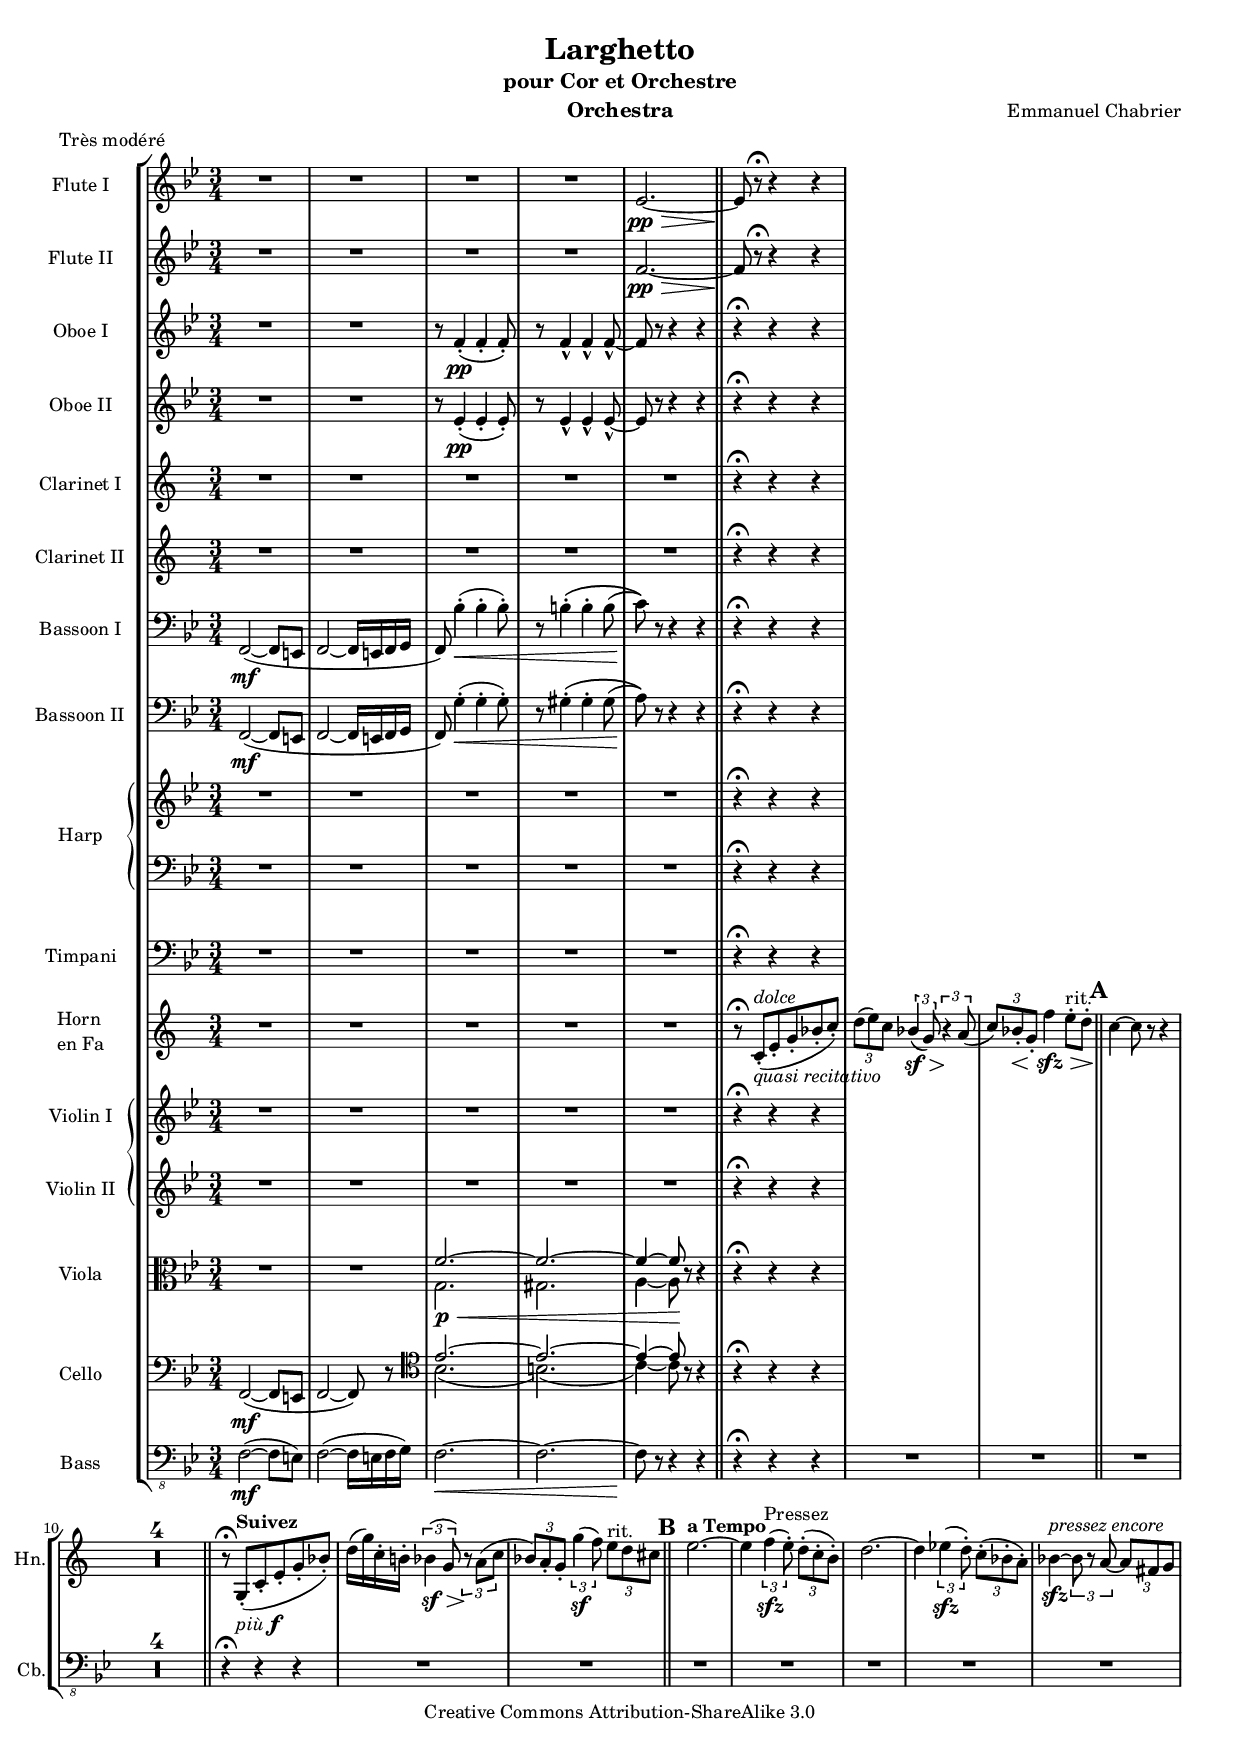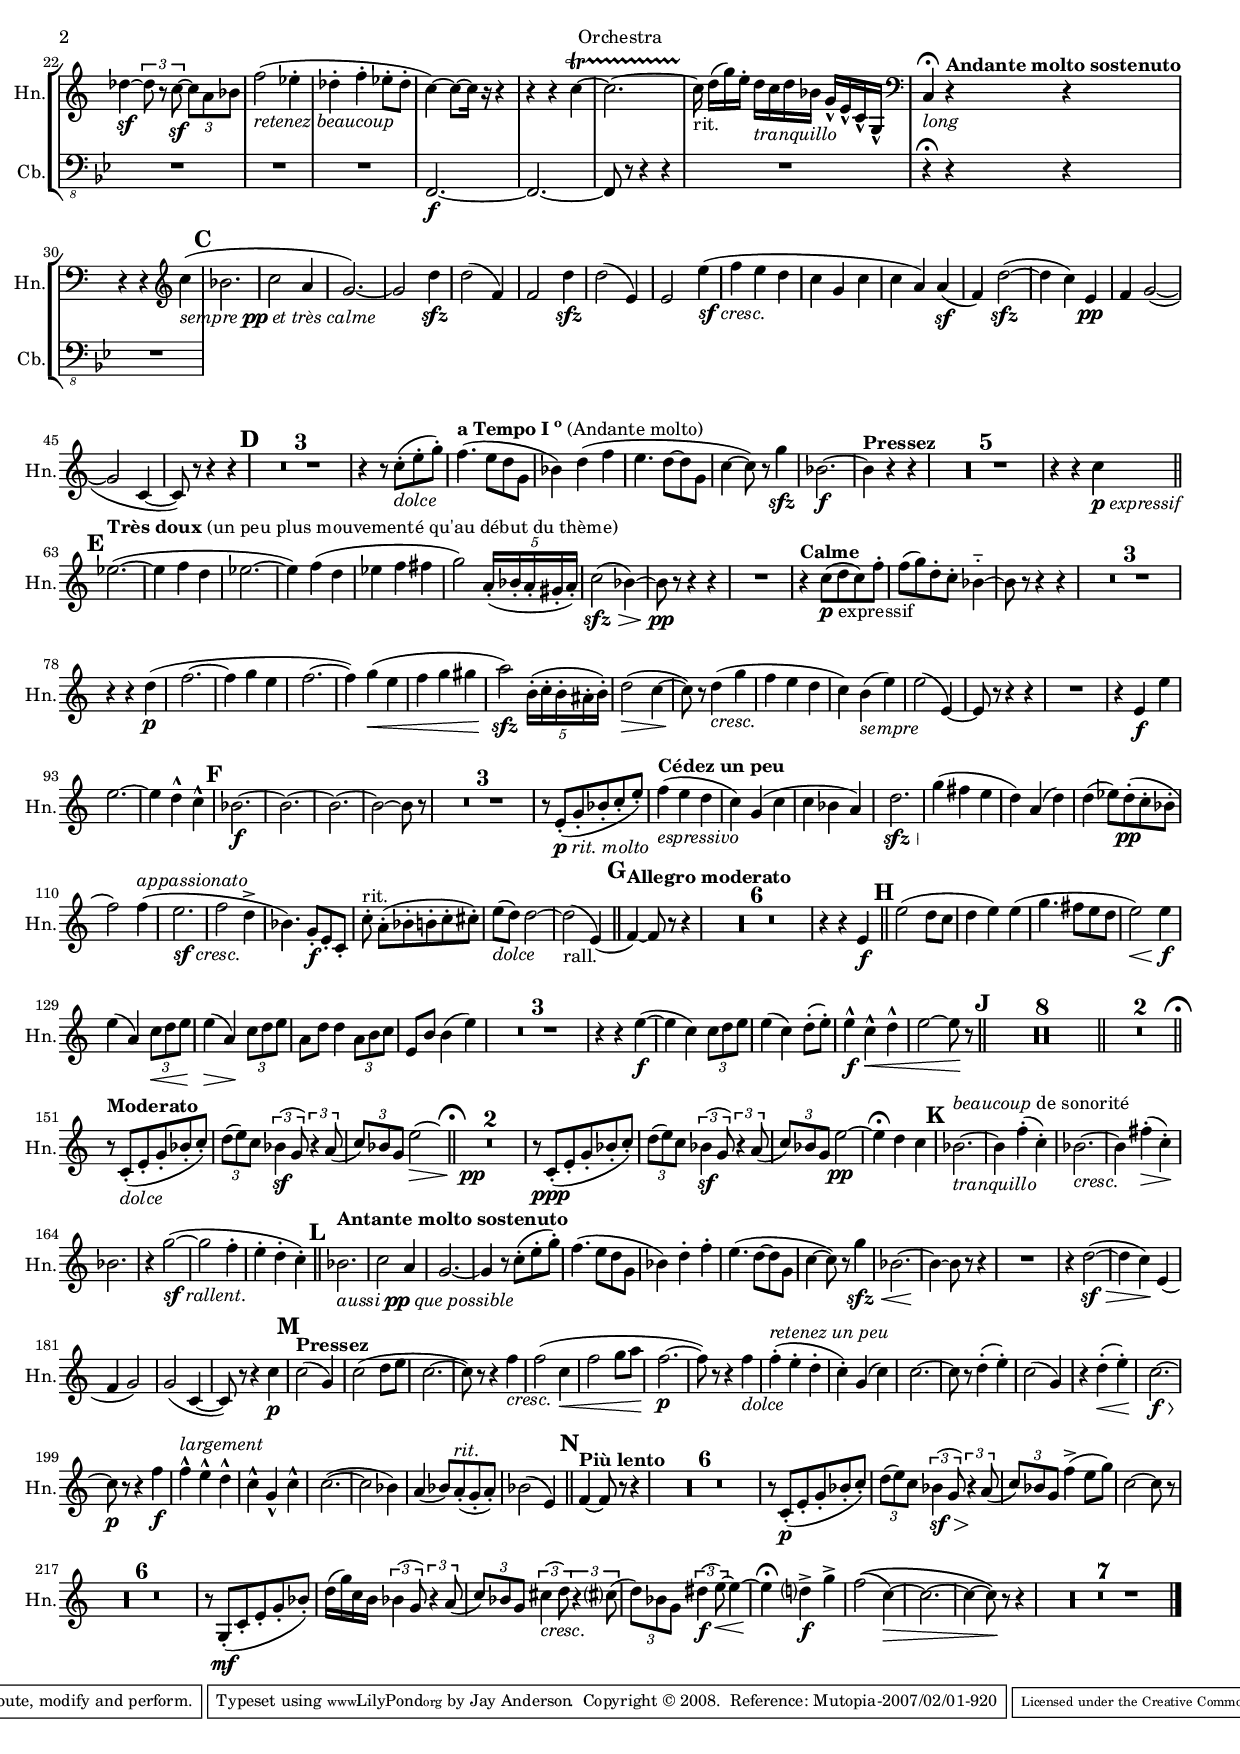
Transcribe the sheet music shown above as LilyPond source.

\version "2.11.54"

fluteOne = \relative c'
{
  \key bes \major
  R2.*4 |
  ees2.~\pp\> |

  ees8\! r\fermata r4 r |
}

fluteTwo = \relative c'
{
  \key bes \major
  R2.*4 |
  f2.~\pp\> |

  f8\! r\fermata r4 r |
}

oboeOne = \relative c'
{
  \key bes \major
  R2.*2 |
  r8 f4-.(\pp f-. f8-.) |
  r8 f4-^ f-^ f8~-^ |
  f r r4 r |

  r4\fermata r r |
}

oboeTwo = \relative c'
{
  \key bes \major
  R2.*2 |
  r8 ees4-.(\pp ees-. ees8-.) |
  r8 ees4-^ ees-^ ees8~-^ |
  ees r r4 r |

  r4\fermata r r |
}

clarinetOne = \relative c'
{
  \transposition bes
  \key c \major
  R2.*5 |

  r4\fermata r r |
}

clarinetTwo = \relative c'
{
  \transposition bes
  \key c \major
  R2.*5 |

  r4\fermata r r |
}

bassoonOne = \relative c,
{
  \clef bass
  \key bes \major
  f2~(\mf f8 e |
  f2~ f16 e f g |
  f8) bes'4-.(\< bes-. bes8-.) |
  r8 b4-.\( b-. b8( |
  c)\)\! r r4 r |

  r4\fermata r r |
}


bassoonTwo = \relative c,
{
  \clef bass
  \key bes \major
  f2~(\mf f8 e |
  f2~ f16 e f g |
  f8) g'4-.(\< g-. g8-.) |
  r8 gis4-.\( gis-. gis8( |
  a)\)\! r r4 r |

  r4\fermata r r |
}

harpRightHand = \relative c'
{
  \key bes \major
  R2.*5 |

  r4\fermata r r |
}

harpLeftHand = \relative c'
{
  \clef bass
  \key bes \major
  R2.*5 |

  r4\fermata r r |
}

outline =
{
  \override Score.PaperColumn #'keep-inside-line = ##t
  \override Score.NonMusicalPaperColumn #'keep-inside-line = ##t
  \set Score.skipBars = ##t

  \time 3/4
  \set Score.markFormatter = #format-mark-numbers

  s2.*5 \bar "||"
  s2.*3 \bar "||"

  \mark 1
  s2.*5 \bar "||"
  s2.*3 \bar "||"

  \mark \default
  s2.*14 |

  \mark \default
  s2.*16 |

  \mark \default
  s2.*16 | \bar "||"

  \mark \default
  s2.*32

  \mark \default
  s2.*22 \bar "||"

  \mark \default
  s2.*8 | \bar "||"

  \mark \default
  s2.*16 \bar "||"

  \mark \default
  s2.*8 \bar "||"
  s2.*2 \bar "||"

  %\mark \default %TODO: should have a fermata over the bar with the rehersal mark
  \once \override Score.RehearsalMark #'break-visibility = #begin-of-line-invisible
  \mark \markup {\musicglyph #"scripts.ufermata"}
  s2.*3 \bar "||"
  \once \override Score.RehearsalMark #'break-visibility = #begin-of-line-invisible
  \mark \markup { \musicglyph #"scripts.ufermata" }
  s2.*6 |

  \mark \default
  s2.*8 \bar "||"

  \mark \default
  s2.*16

  \mark \default
  s2.*22 \bar "||"

  \mark \default
  s2.*32 \bar "|."
}



horn =  \relative c' \context Voice = "horn"
{
  \set Staff.instrumentName = \markup { \column { "Horn" "en Fa" } }
  \transposition f
  \clef treble
  \key c \major

  R2.*5 |
  r8^\fermata c[-.(^\markup{\italic dolce}_\markup{\italic {quasi recitativo}} e-. g-. bes-. c]-.) |
  \times 2/3 {d8( e) c} \times 2/3 {\stemUp bes4(\sf\> \stemNeutral g8)} \times 2/3 {r4\! a8(} |
  \times 2/3 {c8) bes-.\< g-.} f'4\sfz\> e8-.^\markup{rit.} d-.\! |

  c4~ c8 r8 r4 |
  R2.*4 |
  r8^\fermata g,[-.(^\markup{\bold Suivez}_\markup{\italic più \dynamic f} c-. e-. g-. bes]-.) |
  d16( g) c,-. b!-. \times 2/3 {bes4(\sf\> g8)} \times 2/3 {r8\! a8( c} |
  \times 2/3 {bes8) a-. g-.} \times 2/3 {g'4(\sf f8)} \times 2/3 {e8[^\markup{rit.} d cis]} |

  e2.~^\markup{\bold {a Tempo}} |
  e4 \times 2/3 {f4(\sfz^\markup{Pressez} e8-.)} \times 2/3 {d8[-.( c-. b]-.)} |
  d2.~ |
  d4 \times 2/3 {ees4(\sfz d8-.)} \times 2/3 {c8[-.( bes-. a]-.)} |
  bes4~\sfz^\markup{\italic {pressez encore}} \tupletDown \times 2/3 {bes8 r a~} \times 2/3 {a[ fis g]} |
  des'4~\sf \tupletUp \times 2/3 {des8 r c~\sf} \tupletNeutral \times 2/3 {c[ a bes]} |
  f'2(_\markup{\italic {retenez beaucoup}} ees4-. |
  des4-. f-. ees8-. des-. |
  c4~) c8~ c16 r16 r4 |
  r4 r c4~\startTrillSpan |
  c2.~ |
  c16_\markup{rit.}\stopTrillSpan d[( g) e-.] d[_\markup{\italic tranquillo} c d bes] g[-^ e-^ c-^ g]-^ |
  \clef bass c,4_\markup{\italic long}\fermata
  r4^\markup{\bold {Andante molto sostenuto}} r4 |
  r4 r4 \clef treble c''4(_\markup{\italic {sempre} \dynamic {pp} \italic {et très calme}} |

  bes2. |
  c2 a4 |
  g2.~) |
  g2 d'4\sfz |
  d2( f,4) |
  f2 d'4\sfz |
  d2( e,4) |
  e2 e'4(_\markup{\dynamic sf \italic cresc.} |
  f4 e d |
  c4 g c |
  c4 a) a(\sf |
  f4) d'2~(\sfz |
  d4 c) e,\pp |
  f4 g2~( |
  g2 c,4~ |
  c8) r8 r4 r4 |

  R2.*3 |
  r4 r8 c'8[-._\markup{\italic dolce}( e-. g]-.) |
  f4.^\markup{\bold {a Tempo I \super o} (Andante molto)}( e8[ d g,] |
  bes4) d( f |
  e4. d8~ d g, |
  c4~ c8) r g'4\sfz |
  bes,2.~\f |
  bes4^\markup{\bold Pressez} r4 r4 |
  R2.*5 |
  r4 r4 c4_\markup{\dynamic p \italic expressif} |

  ees2.~^\markup{\column {\line {\bold {Très doux} (un peu plus}} {\line {mouvementé qu'au début du thème)}} }( |
  ees4 f d |
  ees2.~ |
  ees4) f( d |
  ees f fis |
  g2) \times 4/5 {a,16-.( bes-. a-. gis-. a-.)} |
  c2(\sfz\> bes4~) |
  bes8\pp\! r8 r4 r4 |
  R2. |
  r4^\markup{\bold Calme} c8_\markup{\dynamic p expressif}( d c) f-. |
  f8( g) d-. c-. bes4~-_ |
  bes8 r8 r4 r4 |
  R2.*3 |
  r4 r4 d4(\p |
  f2.~ |
  f4 g e |
  f2.~ |
  f4) g(\< e |
  f4 g gis |
  a2)\sfz\! \times 4/5 {b,16-.( c-. b-. ais-. b-.)} |
  d2(\> c4~ |
  c8)\! r8 d4_\markup{\italic cresc.}( g |
  f4 e d |
  c4) b(_\markup{\italic sempre} e) |
  e2( e,4)~ |
  e8 r8 r4 r4 |
  R2. |
  r4 e4\f e' |
  e2.~ |
  e4 d-^ c-^ |

  bes2.~\f |
  bes2.~ |
  bes2.~ |
  bes2~ bes8 r8 |
  R2.*3 |
  r8 e,8[-.(_\markup{\dynamic p \italic {rit. molto}} g-. bes-. c-. e]-.) |
  f4_\markup{\italic espressivo}^\markup{\bold {Cédez un peu}}( e d |
  c4) g( c |
  c4 bes a) |
  d2.\sfz\> s1*0\! |
  g4( fis e |
  d4) a( d) |
  d4( ees8) d-.(\pp c-. bes-. |
  f'2) f4(^\markup{\italic appassionato} |
  e2._\markup{\dynamic sf \italic cresc.} |
  f2 d4-> |
  bes4.) g8[-.\f e-. c]-. |
  c'8-.^\markup{rit.} a[-.( bes-. b-. c-. cis]-.) |
  e8(_\markup{\italic dolce} d) d2~ |
  d2_\markup{rall.}( e,4)( |

  f4~^\markup{\bold {Allegro moderato}}) f8 r8 r4 |
  R2.*6 |
  r4 r4 e\f |

  e'2( d8 c |
  d4 e) e( |
  g4. fis8[ e d] |
  e2)\< e4\f\! |
  e4( a,) \times 2/3 {c8\< d e} |
  e4(\> a,)\! \times 2/3 {c8 d e} |
  a,8 d d4 \times 2/3 {a8 b c} |
  e,8 b' b4( e) |
  R2.*3 |
  r4 r4 e4~(\f |
  e4 c) \times 2/3 {c8 d e} |
  e4( c) d8-.( e-.) |
  e4-^_\f c-^\< d-^ |
  e2~ e8\! r8 |

  R2.*8 |
  R2.*2 |

  r8^\markup{\bold {Moderato}} c,[-.(_\markup{\italic dolce} e-. g-. bes-. c]-.) |
  \times 2/3 {d8( e) c} \times 2/3 {bes4(\sf g8)} \times 2/3 {r4 a8(} |
  \times 2/3 {c8) bes g} << {e'2(\>} {s4 s8 s16 \hideNotes e16) \unHideNotes} >> | %a hack to slur to nothing
  s1*0\pp\! %a hack to get the decrescendo to end where I want
  R2.*2 |
  r8 c,[-.(\ppp e-. g-. bes-. c]-.) |
  \times 2/3 {d8( e) c} \times 2/3 {bes4(\sf g8)} \times 2/3 {r4 a8(} |
  \times 2/3 {c8) bes g} e'2~\pp |
  e4\fermata d c |

  bes2.~^\markup{\italic beaucoup de sonorité}_\markup{\italic tranquillo} |
  bes4 f'-.( c-.) |
  bes2.~_\markup{\italic cresc.} |
  bes4 fis'-.(\> c-.)\! |
  bes2. |
  r4 g'2~(_\markup{\dynamic sf \italic rallent.} |
  g2 f4-. |
  e4-. d-. c-.) |

  bes2.^\markup{\bold {Antante molto sostenuto}}_\markup{\italic aussi \dynamic pp \italic {que possible}} |
  c2 a4 |
  g2.~ |
  g4 r8 c[-.( e-. g]-.) |
  f4.( e8[ d g,] |
  bes4) d-. f-. |
  e4.( d8~ d g, |
  c4~ c8) r8 g'4\sfz\< |
  << {bes,2.~} {s4 s s\!} >> |
  bes4~ bes8 r8 r4 |
  R2. |
  r4 d2~(\sf\> |
  d4 c)\! e,( |
  f4 g2) |
  g2( c,4~ |
  c8) r8 r4 c'\p |

  c2^\markup{\bold Pressez}( g4) |
  c2( d8 e |
  c2.~ |
  c8) r8 r4 f4_\markup{\italic cresc.} |
  f2( c4\< |
  f2 g8 a\! |
  f2.~\p |
  f8) r8 r4 f4_\markup{\italic dolce}
  f4-.^\markup{\italic {retenez un peu}}( e-. d-. |
  c4-.) g( c) |
  c2.~ |
  c8 r8 d4-.( e-.) |
  c2( g4) |
  r4 d'-.(\< e-.) |
  c2.~\f\> |
  c8\!\p r8 r4 f4\f |
  f4-^ ^\markup{\italic largement} e-^ d-^ |
  c-^ g-^ c-^ |
  c2.~( |
  c2 bes4) |
  a4( bes8) a-.^\markup{\italic rit.}( g-. a-.) |
  bes2( e,4) |

  f4~^\markup{\bold {Più lento}} f8 r8 r4 |
  R2.*6 |
  r8 c[-.(\p e-. g-. bes-. c]-.) |
  \times 2/3 {d8( e) c} \times 2/3 {bes4(\sf\> g8)} \times 2/3 {r4\! a8(} |
  \times 2/3 {c8) bes g} f'4->( e8 g) |
  c,2~ c8 r8 |
  R2.*6 |
  r8 g,[-.(\mf c-. e-. g-. bes]-.) |
  d16( g) c, b \times 2/3 {bes4( g8)} \times 2/3 {r4 a8(} |
  \times 2/3 {c8) bes g} \tupletUp \times 2/3 {cis4_\markup{\italic cresc.}( d8)} \times 2/3 {r4 cis?8(} | \tupletNeutral
  \times 2/3 {d8) bes g} \tupletUp \times 2/3 {dis'4\f( e8~)\<} e4~ | \tupletNeutral
  e4\fermata\! d?->\f g-> |
  f2( \( c4~)\> |
  c2.~ |
  c4~ c8 \!\) r8 r4 |
  R2.*7 |
}


timpani = \relative c
{
  \clef bass
  \key bes \major
  R2.*5 |

  r4\fermata r r |
}

violinOne = \relative c'
{
  \key bes \major
  R2.*5 |

  r4\fermata r r |
}

violinTwo = \relative c'
{
  \key bes \major
  R2.*5 |

  r4\fermata r r |
}

viola = \relative c'
{
  \clef alto
  \key bes \major
  R2.*2 |
  <<
    {s2.\p\< | s | s4 s8\!}
    <<
      {f2.~ | f~ | f4~ f8}
      \\
      {g,2.~ | gis~ | a4~ a8}
    >>
  >> r8 r4 |

  r4\fermata r r |
}

cello = \relative c,
{
  \clef bass
  \key bes \major
  f2~(\mf f8 e |
  f2~ f8) r |
  \clef tenor
  <<
    {ees''2.~ | ees~ | ees4~ ees8}
    \\
    {bes2.( | b)( | c4~) c8}
  >> r8 r4 |

  r4\fermata r r |
}

bass = \relative c,
{
  \clef "bass_8"
  \key bes \major
  f2~(\mf f8 e) |
  f2~( f16 e f g) |
  f2.~\< |
  f~ |
  f8\! r r4 r |
  %\bar "||"
  
  r4\fermata r r |
  R2.*2 |

  %A
  R2.*5 |
  r4\fermata r r |
  R2.*2 |

  %B
  R2.*8 |
  f,2.~\f | f~ |
  f8 r r4 r |
  R2. |
  r4\fermata r r |
  R2. |

  %C
}

outline =
{
  \override Score.PaperColumn #'keep-inside-line = ##t
  \override Score.NonMusicalPaperColumn #'keep-inside-line = ##t
  \set Score.skipBars = ##t

  \time 3/4
  \set Score.markFormatter = #format-mark-numbers

  s2.*5 \bar "||"
  s2.*3 \bar "||"

  \mark 1
  s2.*5 \bar "||"
  s2.*3 \bar "||"

  \mark \default
  s2.*14 |

  \mark \default
  s2.*16 |

  \mark \default
  s2.*16 | \bar "||"

  \mark \default
  s2.*32

  \mark \default
  s2.*22 \bar "||"

  \mark \default
  s2.*8 | \bar "||"

  \mark \default
  s2.*16 \bar "||"

  \mark \default
  s2.*8 \bar "||"
  s2.*2 \bar "||"

  %\mark \default %TODO: should have a fermata over the bar with the rehersal mark
  \once \override Score.RehearsalMark #'break-visibility = #begin-of-line-invisible
  \mark \markup {\musicglyph #"scripts.ufermata"}
  s2.*3 \bar "||"
  \once \override Score.RehearsalMark #'break-visibility = #begin-of-line-invisible
  \mark \markup { \musicglyph #"scripts.ufermata" }
  s2.*6 |

  \mark \default
  s2.*8 \bar "||"

  \mark \default
  s2.*16

  \mark \default
  s2.*22 \bar "||"

  \mark \default
  s2.*32 \bar "|."
}



instrument = "Orchestra"

\paper
{
  ragged-last-bottom = ##f
}

#(set-global-staff-size 16)

\book
{
  \header {
  title = "Larghetto"
  subtitle = "pour Cor et Orchestre"
  composer = "Emmanuel Chabrier"
  meter = "Très modéré"
  instrument = \instrument

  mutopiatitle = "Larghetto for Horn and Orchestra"
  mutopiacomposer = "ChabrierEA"
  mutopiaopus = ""
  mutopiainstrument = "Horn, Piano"
  date = "1865"
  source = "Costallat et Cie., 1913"
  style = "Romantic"
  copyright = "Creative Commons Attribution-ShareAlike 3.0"
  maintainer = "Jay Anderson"
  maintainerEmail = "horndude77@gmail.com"
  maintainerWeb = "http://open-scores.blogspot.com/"
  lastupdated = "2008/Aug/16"
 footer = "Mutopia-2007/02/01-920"
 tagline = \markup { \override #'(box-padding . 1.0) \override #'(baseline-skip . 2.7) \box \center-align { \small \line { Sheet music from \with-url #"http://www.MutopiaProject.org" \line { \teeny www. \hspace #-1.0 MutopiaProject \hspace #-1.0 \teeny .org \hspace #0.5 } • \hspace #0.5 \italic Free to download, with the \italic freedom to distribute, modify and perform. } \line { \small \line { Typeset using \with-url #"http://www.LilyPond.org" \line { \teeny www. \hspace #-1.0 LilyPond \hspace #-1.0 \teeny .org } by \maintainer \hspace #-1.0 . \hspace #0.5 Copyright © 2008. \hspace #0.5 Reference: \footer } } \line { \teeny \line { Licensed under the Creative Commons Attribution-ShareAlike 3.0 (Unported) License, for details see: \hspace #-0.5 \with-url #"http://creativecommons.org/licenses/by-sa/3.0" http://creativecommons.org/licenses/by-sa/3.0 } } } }
}


  \score
  {
    \new StaffGroup
    <<
      \new Staff
      {
        \set Staff.instrumentName = "Flute I"
        \set Staff.shortInstrumentName = "Fl.I"
        \fluteOne
      }
      \new Staff
      {
        \set Staff.instrumentName = "Flute II"
        \set Staff.shortInstrumentName = "Fl.II"
        \fluteTwo
      }
      \new Staff
      {
        \set Staff.instrumentName = "Oboe I"
        \set Staff.shortInstrumentName = "Ob.I"
        \oboeOne
      }
      \new Staff
      {
        \set Staff.instrumentName = "Oboe II"
        \set Staff.shortInstrumentName = "Ob.II"
        \oboeTwo
      }
      \new Staff
      {
        \set Staff.instrumentName = "Clarinet I"
        \set Staff.shortInstrumentName = "Cl.I"
        \clarinetOne
      }
      \new Staff
      {
        \set Staff.instrumentName = "Clarinet II"
        \set Staff.shortInstrumentName = "Cl.II"
        \clarinetTwo
      }
      \new Staff
      {
        \set Staff.instrumentName = "Bassoon I"
        \set Staff.shortInstrumentName = "Bsn.I"
        \bassoonOne
      }
      \new Staff
      {
        \set Staff.instrumentName = "Bassoon II"
        \set Staff.shortInstrumentName = "Bsn.II"
        \bassoonTwo
      }
      \new PianoStaff
      <<
        \set PianoStaff.instrumentName = "Harp"
        \set PianoStaff.shortInstrumentName = "Hp."
        \new Staff
        {
          \harpRightHand
        }
        \new Staff
        {
          \harpLeftHand
        }
      >>
      \new Staff
      {
        \set Staff.instrumentName = "Timpani"
        \set Staff.shortInstrumentName = "Timp."
        \timpani
      }
      \new Staff
      {
        \set Staff.instrumentName = "Solo Horn en Fa"
        \set Staff.shortInstrumentName = "Hn."
        << \horn \outline >>
      }
      \new GrandStaff
      <<
        \new Staff
        {
          \set Staff.instrumentName = "Violin I"
          \set Staff.shortInstrumentName = "Vn.I"
          \violinOne
        }
        \new Staff
        {
          \set Staff.instrumentName = "Violin II"
          \set Staff.shortInstrumentName = "Vn.II"
          \violinTwo
        }
      >>
      \new Staff
      {
        \set Staff.instrumentName = "Viola"
        \set Staff.shortInstrumentName = "Va."
        \viola
      }
      \new Staff
      {
        \set Staff.instrumentName = "Cello"
        \set Staff.shortInstrumentName = "Vcl."
        \cello
      }
      \new Staff
      {
        \set Staff.instrumentName = "Bass"
        \set Staff.shortInstrumentName = "Cb."
        \bass
      }
    >>
    \layout{}
  }

  \score
  {
    \unfoldRepeats
    {
      <<
        \new Staff
        {
          \set Staff.midiInstrument = "flute"
          << \fluteOne \fluteTwo >>
        }
        \new Staff
        {
          \set Staff.midiInstrument = "oboe"
          << \oboeOne \oboeTwo >>
        }
        \new Staff
        {
          \set Staff.midiInstrument = "clarinet"
          << \clarinetOne \clarinetTwo >>
        }
        \new Staff
        {
          \set Staff.midiInstrument = "bassoon"
          << \bassoonOne \bassoonTwo >>
        }
        \new Staff
        {
          \set Staff.midiInstrument = "pizzicato strings"
          << \harpRightHand \harpLeftHand >>
        }
        \new Staff
        {
          \set Staff.midiInstrument = "timpani"
          \timpani
        }
        \new Staff
        {
          \set Staff.midiInstrument = "french horn"
          \horn
        }
        \new Staff
        {
          \set Staff.midiInstrument = "string ensemble 1"
          <<
            \violinOne
            \violinTwo
            \viola
            \cello
            \bass
          >>
        }
        \new Staff
        {
          \outline
        }
      >>
    }
    \midi
    {
      \context
      {
        \Voice
        \remove "Dynamic_performer"
      }
    }
  }
}

